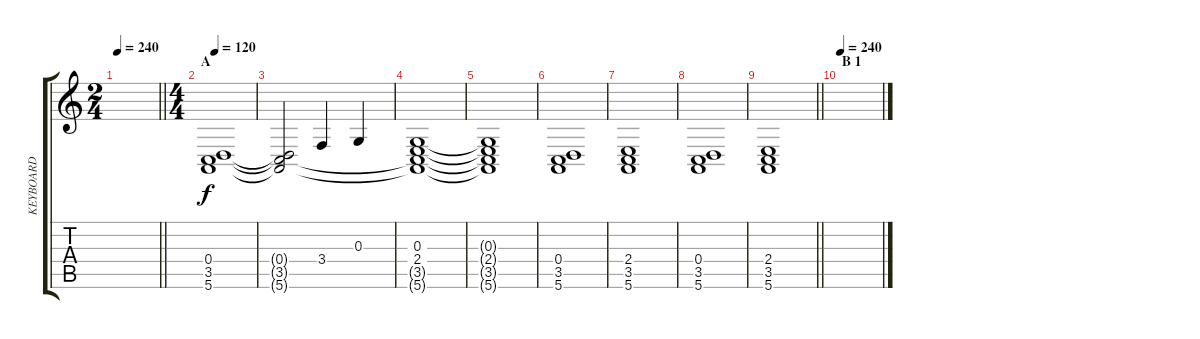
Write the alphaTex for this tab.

\track ("KEYBOARD" "KEYBOARD") {instrument stringensemble1}
\staff {score tabs}
\tuning (E4 B3 G3 D3 A2 E2) {hide}
\ts (2 4)
\tempo 240
\clef g2
\barLineRight lightlight
\ks c
|
\ts (4 4)
\section ("" "A")
\tempo 120
(0.4 3.5 5.6).1 |
(0.4{t} 3.5{t} 5.6{t}).2 3.4.4 0.3.4 |
(0.3 2.4 3.5{t} 5.6{t}).1 |
(0.3{t} 2.4{t} 3.5{t} 5.6{t}).1 |
(0.4 3.5 5.6).1 |
(2.4 3.5 5.6).1 |
(0.4 3.5 5.6).1 |
\barLineRight lightlight
(2.4 3.5 5.6).1 |
\section ("" "B 1")
\tempo 240
